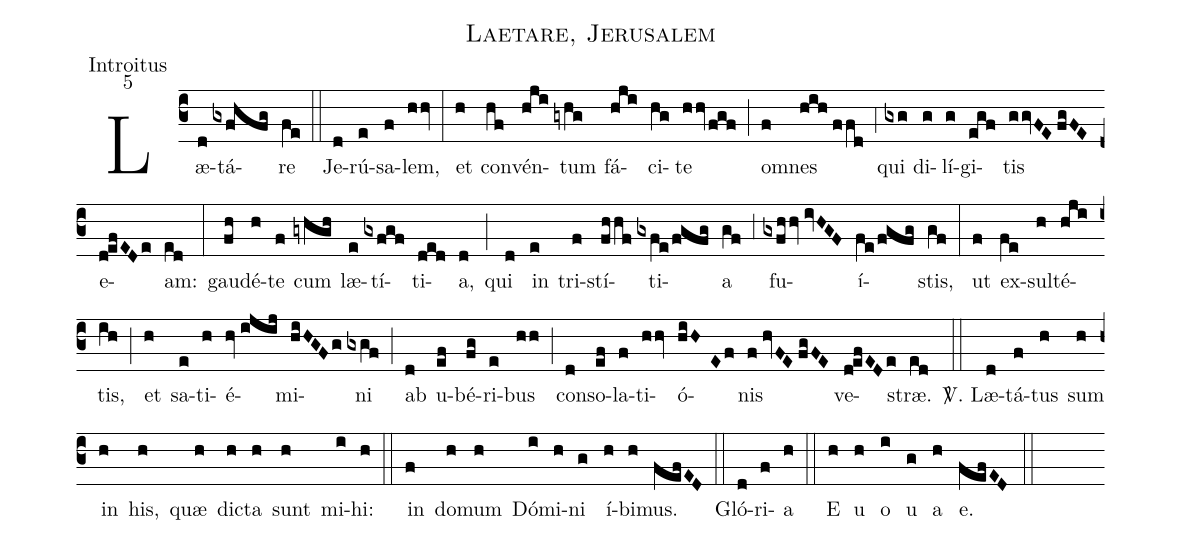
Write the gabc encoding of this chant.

name:Laetare, Jerusalem;
office-part:Introitus;
mode:5;
%%
(c3) Læ(d)tá(gxfhfg)re(fe) (::)
Je(d)rú(e)sa(f)lem,(hhv) (:)
et(h) con(hf)vén(hji)tum(gyhg) fá(hji)ci(hg)te(hhv/fgf) (;) o(f)mnes(hih//ffd) (,4) qui(gxg) di(g)lí(g)gi(egf)tis(ggvFE//fgFE) e(d!efEDe)am:(ed) (:)
gau(fh)dé(h)te(f) cum(gyhgh) læ(e)tí(gxfgf)ti(ded)a,(d) (;) qui(d) in(e) tri(f)stí(fhhf)ti(gxfe/fgfg)a(gf) (,3) fu(gxfhhv//ivHGF)í(fe/fgfg)stis,(gf) (:)
ut(f) ex(fe)sul(h)té(hji)tis,(ih) (;) et(h) sa(e)ti(h)é(hv//ijij)mi(hiHGFg)ni(gxgf) (;) ab(d) u(ef)bé(fg)ri(e)bus(hh) (;) con(d)so(ef)la(f)ti(hhv)ó(hiHEf)nis(f//hvFE//fgFE) ve(d!efEDe)stræ.(ed) (::)

<sp>V/</sp>. Læ(d)tá(f)tus(h) sum(h) in(h) his,(h) quæ(h) di(h)cta(h) sunt(h) mi(i)hi:(h) (::)
in(f) do(h)mum(h) Dó(i)mi(h)ni(g) í(h)bi(h)mus.(fefED) (::)
Gló(d)ri(f)a(h) (::)
E(h) u(h) o(i) u(g) a(h) e.(fefED) (::)
